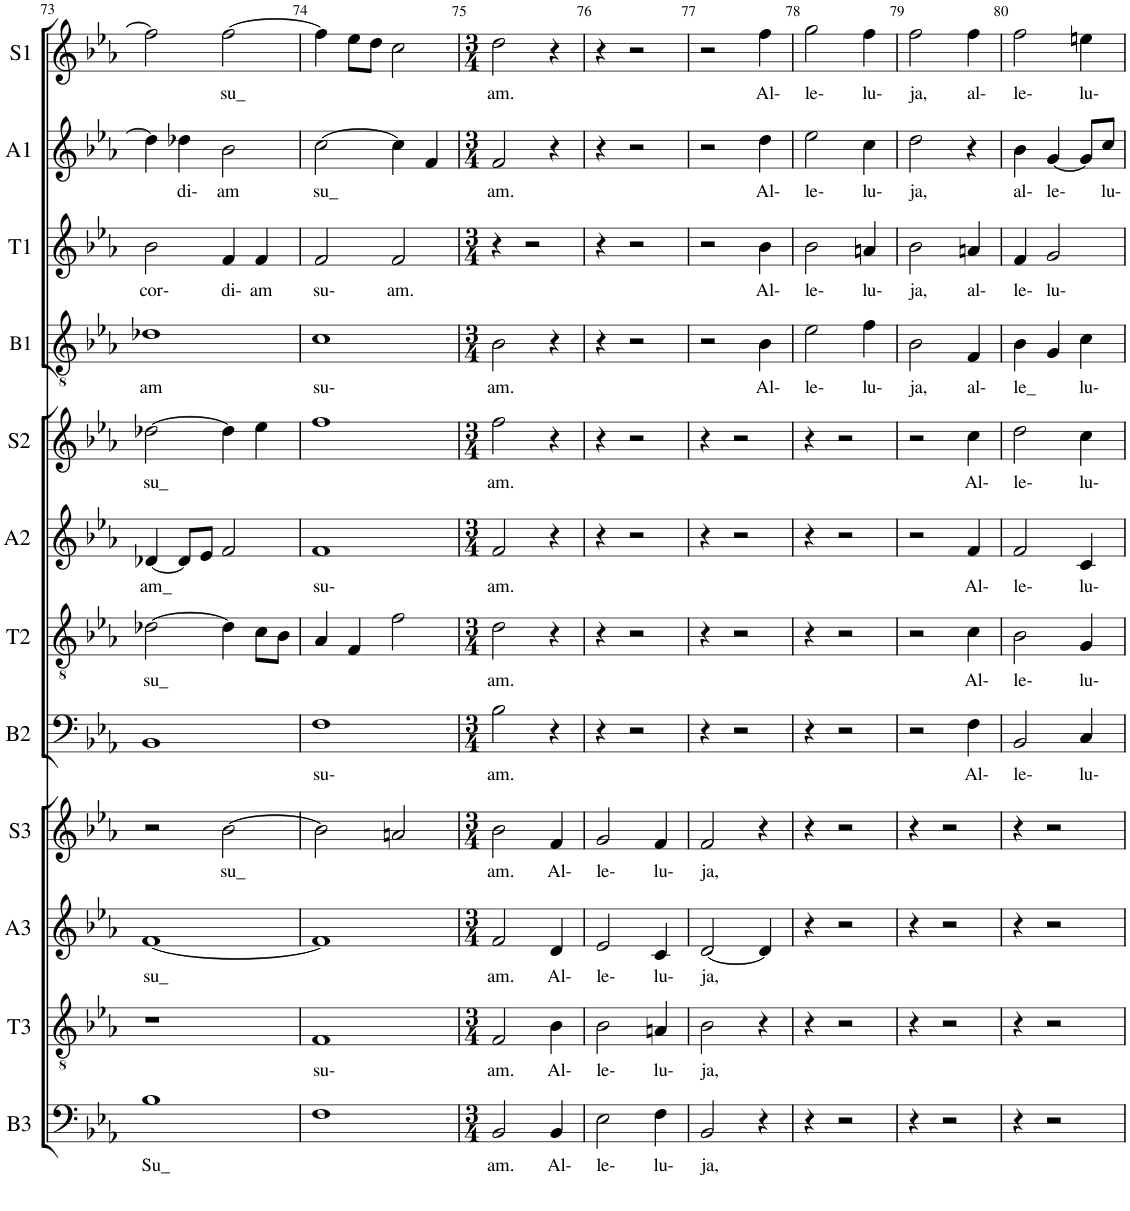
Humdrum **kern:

**kern	**text	**kern	**text	**kern	**text	**kern	**text	**kern	**text	**kern	**text	**kern	**text	**kern	**text	**kern	**text	**kern	**text	**kern	**text	**kern	**text
*part12	*part12	*part11	*part11	*part10	*part10	*part9	*part9	*part8	*part8	*part7	*part7	*part6	*part6	*part5	*part5	*part4	*part4	*part3	*part3	*part2	*part2	*part1	*part1
*staff12	*staff12	*staff11	*staff11	*staff10	*staff10	*staff9	*staff9	*staff8	*staff8	*staff7	*staff7	*staff6	*staff6	*staff5	*staff5	*staff4	*staff4	*staff3	*staff3	*staff2	*staff2	*staff1	*staff1
*I"B3	*	*I"T3	*	*I"A3	*	*I"S3	*	*I"B2	*	*I"T2	*	*I"A2	*	*I"S2	*	*I"B1	*	*I"T1	*	*I"A1	*	*I"S1	*
*I'B3	*	*I'T3	*	*I'A3	*	*I'S3	*	*I'B2	*	*I'T2	*	*I'A2	*	*I'S2	*	*I'B1	*	*I'T1	*	*I'A1	*	*I'S1	*
!!LO:PB:g=z
*clefF4	*	*clefGv2	*	*clefG2	*	*clefG2	*	*clefF4	*	*clefGv2	*	*clefG2	*	*clefG2	*	*clefGv2	*	*clefG2	*	*clefG2	*	*clefG2	*
*Trd7c12	*	*	*	*	*	*	*	*Trd7c12	*	*	*	*	*	*	*	*Trd7c12	*	*	*	*	*	*	*
*k[b-e-a-]	*	*k[b-e-a-]	*	*k[b-e-a-]	*	*k[b-e-a-]	*	*k[b-e-a-]	*	*k[b-e-a-]	*	*k[b-e-a-]	*	*k[b-e-a-]	*	*k[b-e-a-]	*	*k[b-e-a-]	*	*k[b-e-a-]	*	*k[b-e-a-]	*
*M2/2	*	*M2/2	*	*M2/2	*	*M2/2	*	*M2/2	*	*M2/2	*	*M2/2	*	*M2/2	*	*M2/2	*	*M2/2	*	*M2/2	*	*M2/2	*
=73	=73	=73	=73	=73	=73	=73	=73	=73	=73	=73	=73	=73	=73	=73	=73	=73	=73	=73	=73	=73	=73	=73	=73
!	!LO:LY:b	!	!	!	!LO:LY:b	!	!	!	!	!	!LO:LY:b	!	!LO:LY:b	!	!LO:LY:b	!	!LO:LY:b	!	!LO:LY:b	!	!	!	!
1B-	Su_	1r	.	[1f	su_	2r	.	1BB-	.	[2d-X\	su_	[4d-X/	am_	[2dd-X\	su_	1d-X	am	2b-\	cor-	4dd-\]	.	2ff\]	.
!	!	!	!	!	!	!	!	!	!	!	!	!	!	!	!	!	!	!	!	!	!LO:LY:b	!	!
.	.	.	.	.	.	.	.	.	.	.	.	8d-/L]	.	.	.	.	.	.	.	4dd-X\	di-	.	.
.	.	.	.	.	.	.	.	.	.	.	.	8e-/J	.	.	.	.	.	.	.	.	.	.	.
!	!	!	!	!	!	!	!LO:LY:b	!	!	!	!	!	!	!	!	!	!	!	!LO:LY:b	!	!LO:LY:b	!	!LO:LY:b
.	.	.	.	.	.	[2b-\	su_	.	.	4d-\]	.	2f/	.	4dd-\]	.	.	.	4f/	di-	2b-\	am	[2ff\	su_
!	!	!	!	!	!	!	!	!	!	!	!	!	!	!	!	!	!	!	!LO:LY:b	!	!	!	!
.	.	.	.	.	.	.	.	.	.	8c\L	.	.	.	4ee-\	.	.	.	4f/	am	.	.	.	.
.	.	.	.	.	.	.	.	.	.	8B-\J	.	.	.	.	.	.	.	.	.	.	.	.	.
=74	=74	=74	=74	=74	=74	=74	=74	=74	=74	=74	=74	=74	=74	=74	=74	=74	=74	=74	=74	=74	=74	=74	=74
!	!	!	!LO:LY:b	!	!	!	!	!	!LO:LY:b	!	!	!	!LO:LY:b	!	!	!	!LO:LY:b	!	!LO:LY:b	!	!LO:LY:b	!	!
1F	.	1F	su-	1f]	.	2b-\]	.	1F	su-	4A-/	.	1f	su-	1ff	.	1c	su-	2f/	su-	[2cc\	su_	4ff\]	.
.	.	.	.	.	.	.	.	.	.	4F/	.	.	.	.	.	.	.	.	.	.	.	8ee-\L	.
.	.	.	.	.	.	.	.	.	.	.	.	.	.	.	.	.	.	.	.	.	.	8dd\J	.
!	!	!	!	!	!	!	!	!	!	!	!	!	!	!	!	!	!	!	!LO:LY:b	!	!	!	!
.	.	.	.	.	.	2an/	.	.	.	2f\	.	.	.	.	.	.	.	2f/	am.	4cc\]	.	2cc\	.
.	.	.	.	.	.	.	.	.	.	.	.	.	.	.	.	.	.	.	.	4f/	.	.	.
=75	=75	=75	=75	=75	=75	=75	=75	=75	=75	=75	=75	=75	=75	=75	=75	=75	=75	=75	=75	=75	=75	=75	=75
*M3/4	*	*M3/4	*	*M3/4	*	*M3/4	*	*M3/4	*	*M3/4	*	*M3/4	*	*M3/4	*	*M3/4	*	*M3/4	*	*M3/4	*	*M3/4	*
!	!LO:LY:b	!	!LO:LY:b	!	!LO:LY:b	!	!LO:LY:b	!	!LO:LY:b	!	!LO:LY:b	!	!LO:LY:b	!	!LO:LY:b	!	!LO:LY:b	!	!	!	!LO:LY:b	!	!LO:LY:b
2BB-/	am.	2F/	am.	2f/	am.	2b-\	am.	2B-\	am.	2d\	am.	2f/	am.	2ff\	am.	2B-\	am.	4r	.	2f/	am.	2dd\	am.
.	.	.	.	.	.	.	.	.	.	.	.	.	.	.	.	.	.	2r	.	.	.	.	.
!	!LO:LY:b	!	!LO:LY:b	!	!LO:LY:b	!	!LO:LY:b	!	!	!	!	!	!	!	!	!	!	!	!	!	!	!	!
4BB-/	Al-	4B-\	Al-	4d/	Al-	4f/	Al-	4r	.	4r	.	4r	.	4r	.	4r	.	.	.	4r	.	4r	.
=76	=76	=76	=76	=76	=76	=76	=76	=76	=76	=76	=76	=76	=76	=76	=76	=76	=76	=76	=76	=76	=76	=76	=76
!	!LO:LY:b	!	!LO:LY:b	!	!LO:LY:b	!	!LO:LY:b	!	!	!	!	!	!	!	!	!	!	!	!	!	!	!	!
2E-\	le-	2B-\	le-	2e-/	le-	2g/	le-	4r	.	4r	.	4r	.	4r	.	4r	.	4r	.	4r	.	4r	.
.	.	.	.	.	.	.	.	2r	.	2r	.	2r	.	2r	.	2r	.	2r	.	2r	.	2r	.
!	!LO:LY:b	!	!LO:LY:b	!	!LO:LY:b	!	!LO:LY:b	!	!	!	!	!	!	!	!	!	!	!	!	!	!	!	!
4F\	lu-	4An/	lu-	4c/	lu-	4f/	lu-	.	.	.	.	.	.	.	.	.	.	.	.	.	.	.	.
=77	=77	=77	=77	=77	=77	=77	=77	=77	=77	=77	=77	=77	=77	=77	=77	=77	=77	=77	=77	=77	=77	=77	=77
!	!LO:LY:b	!	!LO:LY:b	!	!LO:LY:b	!	!LO:LY:b	!	!	!	!	!	!	!	!	!	!	!	!	!	!	!	!
2BB-/	ja,	2B-\	ja,	[2d/	ja,	2f/	ja,	4r	.	4r	.	4r	.	4r	.	2r	.	2r	.	2r	.	2r	.
.	.	.	.	.	.	.	.	2r	.	2r	.	2r	.	2r	.	.	.	.	.	.	.	.	.
!	!	!	!	!	!	!	!	!	!	!	!	!	!	!	!	!	!LO:LY:b	!	!LO:LY:b	!	!LO:LY:b	!	!LO:LY:b
4r	.	4r	.	4d/]	.	4r	.	.	.	.	.	.	.	.	.	4B-\	Al-	4b-\	Al-	4dd\	Al-	4ff\	Al-
=78	=78	=78	=78	=78	=78	=78	=78	=78	=78	=78	=78	=78	=78	=78	=78	=78	=78	=78	=78	=78	=78	=78	=78
!	!	!	!	!	!	!	!	!	!	!	!	!	!	!	!	!	!LO:LY:b	!	!LO:LY:b	!	!LO:LY:b	!	!LO:LY:b
4r	.	4r	.	4r	.	4r	.	4r	.	4r	.	4r	.	4r	.	2e-\	le-	2b-\	le-	2ee-\	le-	2gg\	le-
2r	.	2r	.	2r	.	2r	.	2r	.	2r	.	2r	.	2r	.	.	.	.	.	.	.	.	.
!	!	!	!	!	!	!	!	!	!	!	!	!	!	!	!	!	!LO:LY:b	!	!LO:LY:b	!	!LO:LY:b	!	!LO:LY:b
.	.	.	.	.	.	.	.	.	.	.	.	.	.	.	.	4f\	lu-	4an/	lu-	4cc\	lu-	4ff\	lu-
=79	=79	=79	=79	=79	=79	=79	=79	=79	=79	=79	=79	=79	=79	=79	=79	=79	=79	=79	=79	=79	=79	=79	=79
!	!	!	!	!	!	!	!	!	!	!	!	!	!	!	!	!	!LO:LY:b	!	!LO:LY:b	!	!LO:LY:b	!	!LO:LY:b
4r	.	4r	.	4r	.	4r	.	2r	.	2r	.	2r	.	2r	.	2B-\	ja,	2b-\	ja,	2dd\	ja,	2ff\	ja,
2r	.	2r	.	2r	.	2r	.	.	.	.	.	.	.	.	.	.	.	.	.	.	.	.	.
!	!	!	!	!	!	!	!	!	!LO:LY:b	!	!LO:LY:b	!	!LO:LY:b	!	!LO:LY:b	!	!LO:LY:b	!	!LO:LY:b	!	!	!	!LO:LY:b
.	.	.	.	.	.	.	.	4F\	Al-	4c\	Al-	4f/	Al-	4cc\	Al-	4F/	al-	4an/	al-	4r	.	4ff\	al-
=80	=80	=80	=80	=80	=80	=80	=80	=80	=80	=80	=80	=80	=80	=80	=80	=80	=80	=80	=80	=80	=80	=80	=80
!	!	!	!	!	!	!	!	!	!LO:LY:b	!	!LO:LY:b	!	!LO:LY:b	!	!LO:LY:b	!	!LO:LY:b	!	!LO:LY:b	!	!LO:LY:b	!	!LO:LY:b
4r	.	4r	.	4r	.	4r	.	2BB-/	le-	2B-\	le-	2f/	le-	2dd\	le-	4B-\	le_	4f/	le-	4b-\	al-	2ff\	le-
!	!	!	!	!	!	!	!	!	!	!	!	!	!	!	!	!	!	!	!LO:LY:b	!	!LO:LY:b	!	!
2r	.	2r	.	2r	.	2r	.	.	.	.	.	.	.	.	.	4G/	.	2g/	lu-	[4g/	le-	.	.
!	!	!	!	!	!	!	!	!	!LO:LY:b	!	!LO:LY:b	!	!LO:LY:b	!	!LO:LY:b	!	!LO:LY:b	!	!	!	!	!	!LO:LY:b
.	.	.	.	.	.	.	.	4C/	lu-	4G/	lu-	4c/	lu-	4cc\	lu-	4c\	lu-	.	.	8g/L]	.	4een\	lu-
!	!	!	!	!	!	!	!	!	!	!	!	!	!	!	!	!	!	!	!	!	!LO:LY:b	!	!
.	.	.	.	.	.	.	.	.	.	.	.	.	.	.	.	.	.	.	.	8cc/J	lu-	.	.
=	=	=	=	=	=	=	=	=	=	=	=	=	=	=	=	=	=	=	=	=	=	=	=
*-	*-	*-	*-	*-	*-	*-	*-	*-	*-	*-	*-	*-	*-	*-	*-	*-	*-	*-	*-	*-	*-	*-	*-
